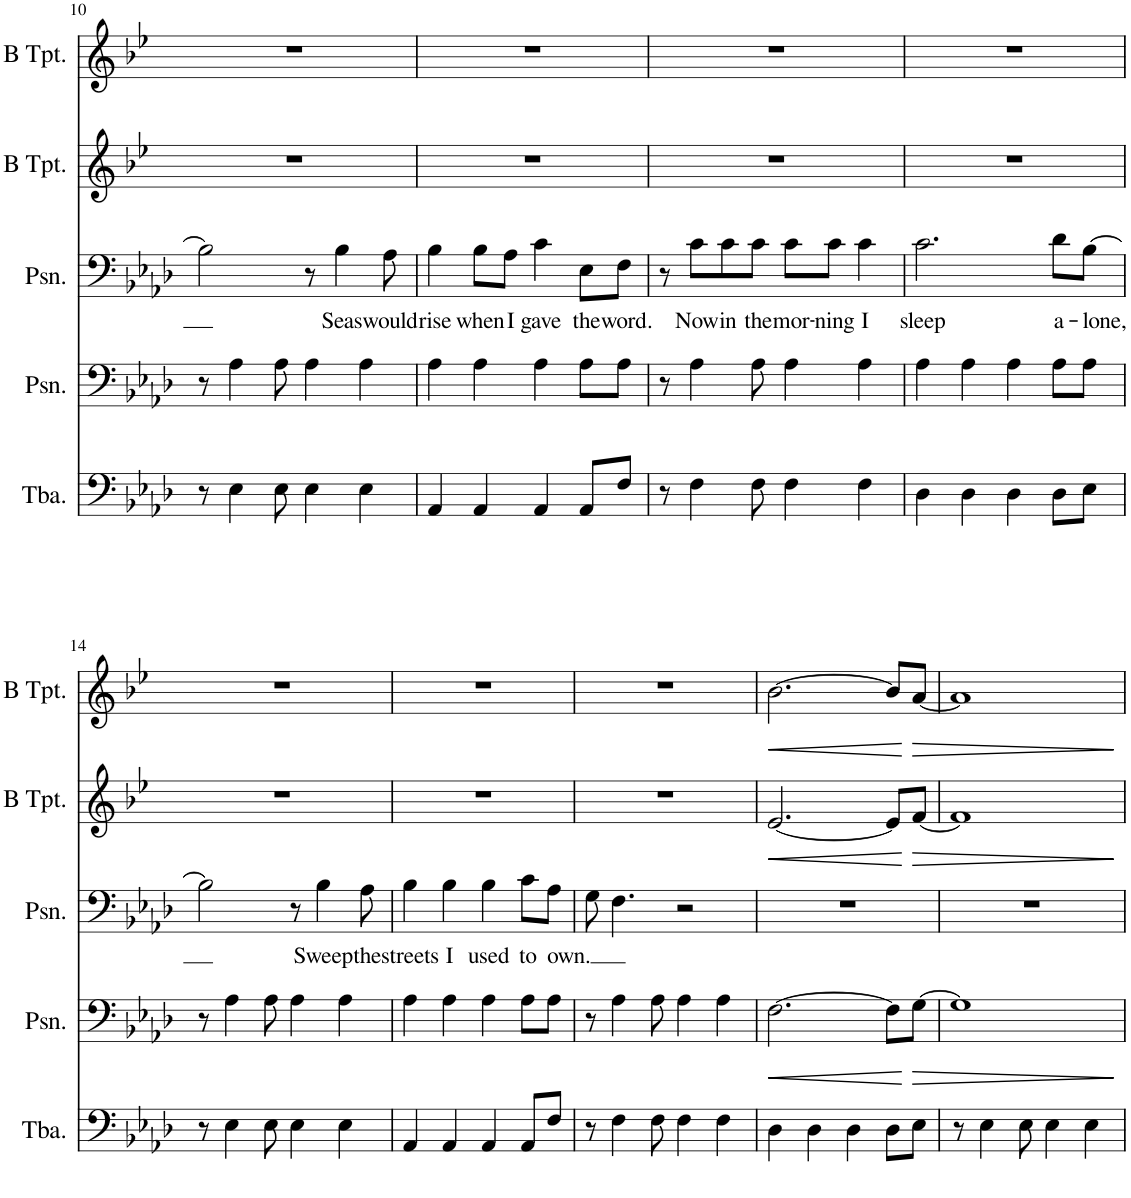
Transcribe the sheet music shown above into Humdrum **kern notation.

**kern	**kern	**dynam	**kern	**text	**kern	**dynam	**kern	**dynam
*part5	*part4	*part4	*part3	*part3	*part2	*part2	*part1	*part1
*staff5	*staff4	*staff4	*staff3	*staff3	*staff2	*staff2	*staff1	*staff1
*I"Tuba	*I"Posaune	*	*I"Posaune	*	*I"Trompete in B	*	*I"Trompete in B	*
*I'Tba.	*I'Psn.	*	*I'Psn.	*	*	*	*	*
!!LO:PB:g=z
*clefF4	*clefF4	*	*clefF4	*	*clefG2	*	*clefG2	*
*	*	*	*	*	*Trd1c2	*	*Trd1c2	*
*k[b-e-a-d-]	*k[b-e-a-d-]	*	*k[b-e-a-d-]	*	*k[b-e-]	*	*k[b-e-]	*
*M4/4	*M4/4	*	*M4/4	*	*M4/4	*	*M4/4	*
=10	=10	=10	=10	=10	=10	=10	=10	=10
8r	8r	.	2B-\]	.	1r	.	1r	.
4E-\	4A-\	.	.	.	.	.	.	.
8E-\	8A-\	.	.	.	.	.	.	.
4E-\	4A-\	.	8r	.	.	.	.	.
!	!	!	!	!LO:LY:b	!	!	!	!
.	.	.	4B-\	Seas	.	.	.	.
4E-\	4A-\	.	.	.	.	.	.	.
!	!	!	!	!LO:LY:b	!	!	!	!
.	.	.	8A-\	would	.	.	.	.
=11	=11	=11	=11	=11	=11	=11	=11	=11
!	!	!	!	!LO:LY:b	!	!	!	!
4AA-/	4A-\	.	4B-\	rise	1r	.	1r	.
!	!	!	!	!LO:LY:b	!	!	!	!
4AA-/	4A-\	.	8B-\L	when	.	.	.	.
!	!	!	!	!LO:LY:b	!	!	!	!
.	.	.	8A-\J	I	.	.	.	.
!	!	!	!	!LO:LY:b	!	!	!	!
4AA-/	4A-\	.	4c\	gave	.	.	.	.
!	!	!	!	!LO:LY:b	!	!	!	!
8AA-/L	8A-\L	.	8E-\L	the	.	.	.	.
!	!	!	!	!LO:LY:b	!	!	!	!
8F/J	8A-\J	.	8F\J	word.	.	.	.	.
=12	=12	=12	=12	=12	=12	=12	=12	=12
8r	8r	.	8r	.	1r	.	1r	.
!	!	!	!	!LO:LY:b	!	!	!	!
4F\	4A-\	.	8c\L	Now	.	.	.	.
!	!	!	!	!LO:LY:b	!	!	!	!
.	.	.	8c\	in	.	.	.	.
!	!	!	!	!LO:LY:b	!	!	!	!
8F\	8A-\	.	8c\J	the	.	.	.	.
!	!	!	!	!LO:LY:b	!	!	!	!
4F\	4A-\	.	8c\L	mor-	.	.	.	.
!	!	!	!	!LO:LY:b	!	!	!	!
.	.	.	8c\J	-ning	.	.	.	.
!	!	!	!	!LO:LY:b	!	!	!	!
4F\	4A-\	.	4c\	I	.	.	.	.
=13	=13	=13	=13	=13	=13	=13	=13	=13
!	!	!	!	!LO:LY:b	!	!	!	!
4D-\	4A-\	.	2.c\	sleep	1r	.	1r	.
4D-\	4A-\	.	.	.	.	.	.	.
4D-\	4A-\	.	.	.	.	.	.	.
!	!	!	!	!LO:LY:b	!	!	!	!
8D-\L	8A-\L	.	8d-\L	a-	.	.	.	.
!	!	!	!	!LO:LY:b	!	!	!	!
8E-\J	8A-\J	.	[8B-\J	-lone,	.	.	.	.
!!LO:LB:g=z
=14	=14	=14	=14	=14	=14	=14	=14	=14
8r	8r	.	2B-\]	.	1r	.	1r	.
4E-\	4A-\	.	.	.	.	.	.	.
8E-\	8A-\	.	.	.	.	.	.	.
4E-\	4A-\	.	8r	.	.	.	.	.
!	!	!	!	!LO:LY:b	!	!	!	!
.	.	.	4B-\	Sweep	.	.	.	.
4E-\	4A-\	.	.	.	.	.	.	.
!	!	!	!	!LO:LY:b	!	!	!	!
.	.	.	8A-\	the	.	.	.	.
=15	=15	=15	=15	=15	=15	=15	=15	=15
!	!	!	!	!LO:LY:b	!	!	!	!
4AA-/	4A-\	.	4B-\	streets	1r	.	1r	.
!	!	!	!	!LO:LY:b	!	!	!	!
4AA-/	4A-\	.	4B-\	I	.	.	.	.
!	!	!	!	!LO:LY:b	!	!	!	!
4AA-/	4A-\	.	4B-\	used	.	.	.	.
!	!	!	!	!LO:LY:b	!	!	!	!
8AA-/L	8A-\L	.	8c\L	to	.	.	.	.
!	!	!	!	!LO:LY:b	!	!	!	!
8F/J	8A-\J	.	8A-\J	own.	.	.	.	.
=16	=16	=16	=16	=16	=16	=16	=16	=16
8r	8r	.	8G\	.	1r	.	1r	.
4F\	4A-\	.	4.F\	.	.	.	.	.
8F\	8A-\	.	.	.	.	.	.	.
4F\	4A-\	.	2r	.	.	.	.	.
4F\	4A-\	.	.	.	.	.	.	.
=17	=17	=17	=17	=17	=17	=17	=17	=17
!	!	!LO:HP:b	!	!	!	!LO:HP:b	!	!LO:HP:b
4D-\	[2.F\	<	1r	.	[2.e-/	<	[2.b-\	<
4D-\	.	.	.	.	.	.	.	.
4D-\	.	.	.	.	.	.	.	.
8D-\L	8F\L]	.	.	.	8e-/L]	.	8b-/L]	.
!	!	!LO:HP:n=1:b	!	!	!	!LO:HP:n=1:b	!	!LO:HP:n=1:b
8E-\J	[8G\J	[ >	.	.	[8f/J	[ >	[8a/J	[ >
=18	=18	=18	=18	=18	=18	=18	=18	=18
8r	1G]	.	1r	.	1f]	.	1a]	.
4E-\	.	.	.	.	.	.	.	.
8E-\	.	.	.	.	.	.	.	.
4E-\	.	.	.	.	.	.	.	.
4E-\	.	.	.	.	.	.	.	.
.	.	]	.	.	.	]	.	]
=	=	=	=	=	=	=	=	=
*-	*-	*-	*-	*-	*-	*-	*-	*-
